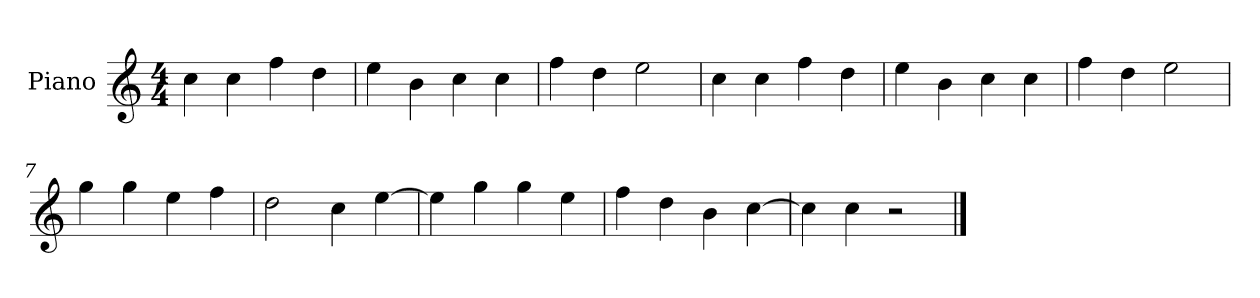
**kern
*part1
*staff1
*I"Piano
*I'P-no
*clefG2
*k[]
*M4/4
*MM90
=1
4cc\
4cc\
4ff\
4dd\
=2
4ee\
4b\
4cc\
4cc\
=3
4ff\
4dd\
2ee\
=4
4cc\
4cc\
4ff\
4dd\
=5
4ee\
4b\
4cc\
4cc\
=6
4ff\
4dd\
2ee\
=7
4gg\
4gg\
4ee\
4ff\
=8
2dd\
4cc\
[4ee\
=9
4ee\]
4gg\
4gg\
4ee\
!!LO:LB:g=z
=10
4ff\
4dd\
4b\
[4cc\
=11
4cc\]
4cc\
2r
==
*-
